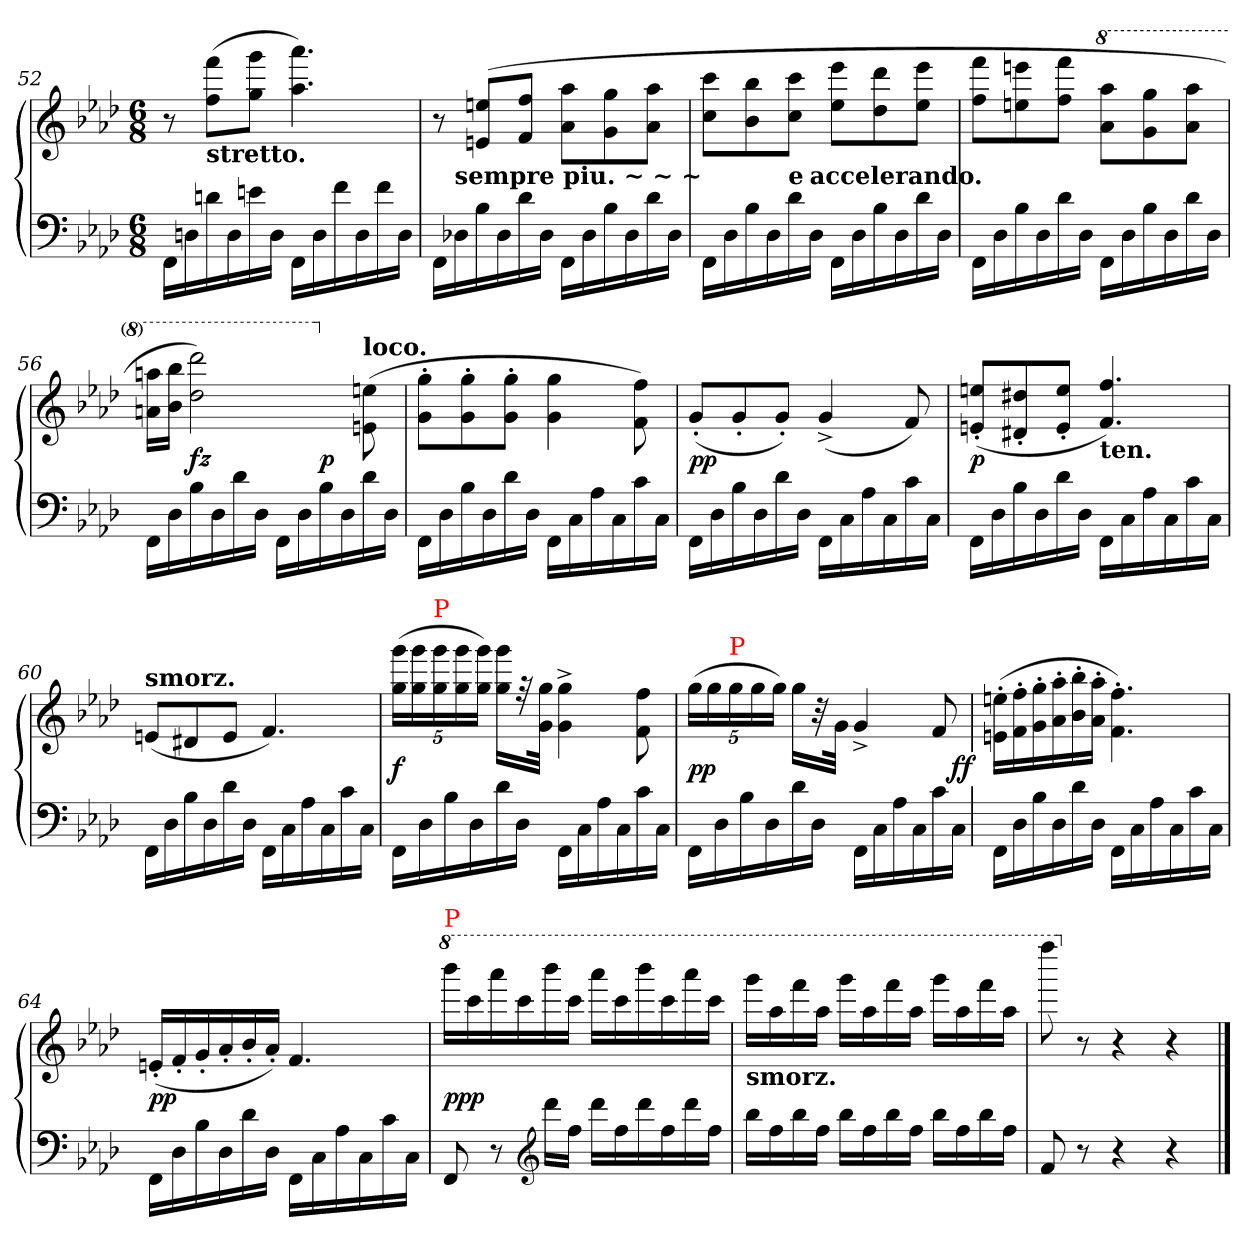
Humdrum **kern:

**kern	**kern	**dynam
*part1	*part1	*part1
*staff2	*staff1	*staff1/2
*clefF4	*clefG2	*
*k[b-e-a-d-]	*k[b-e-a-d-]	*
*f:	*f:	*
*M6/8	*M6/8	*
=52	=52	=52
16FFLL	8r	.
16Dn	.	.
!	!LO:TX:b:B:t=stretto.	!
16dn	(8fff\ 8ff\L	.
16D	.	.
16en	8ggg\ 8gg\J	.
16DJJ	.	.
16FFLL	4.aaa- 4.aa-)	.
16D	.	.
16f	.	.
16D	.	.
16f	.	.
16DJJ	.	.
=53	=53	=53
*	*^	*
16FFLL	8r	16ryy	.
!	!	!LO:TX:b:B:t=sempre piu. ~ ~ ~	!
16D-X	.	2ryy	.
16B-	(>8en/ 8een/L	.	.
16D-	.	.	.
16d-	8f/ 8ff/J	.	.
16D-JJ	.	.	.
16FFLL	8a- 8aa-L	.	.
16D-	.	.	.
16B-	8g 8gg	.	.
16D-	.	8.ryy	.
16d-	8a- 8aa-J	.	.
16D-JJ	.	.	.
=54	=54	=54	=54
!	!LO:TX:c:B:t=cres.	!	!
*	*v	*v	*
16FFLL	8cc 8cccL	.
16D-	.	.
16B-	8b- 8bb-	.
16D-	.	.
!LO:TX:a:B:t=e	!	!
16d-	8cc 8cccJ	.
!LO:TX:a:B:t=accelerando.	!	!
16D-JJ	.	.
16FFLL	8ee- 8eee-L	.
16D-	.	.
16B-	8dd- 8ddd-	.
16D-	.	.
16d-	8ee- 8eee-J	.
16D-JJ	.	.
=55	=55	=55
16FFLL	8ff 8fffL	.
16D-	.	.
16B-	8een 8eeen	.
16D-	.	.
16d-	8ff 8fffJ	.
16D-JJ	.	.
*	*8va	*
16FFLL	8aa- 8aaa-L	.
16D-	.	.
16B-	8gg 8ggg	.
16D-	.	.
16d-	8aa- 8aaa-J	.
16D-JJ	.	.
=56	=56	=56
*	*^	*
16FFLL	16aan 16aaanLL	2ryy	.
16D-	16bb- 16bbb-JJ	.	.
16B-	2ddd- 2dddd-)	.	fz
16D-	.	.	.
16d-	.	.	.
16D-JJ	.	.	.
16FFLL	.	.	.
16D-	.	.	.
16B-	.	4ryy	p
16D-	.	.	.
*	*X8va	*	*
!	!LO:TX:a:B:t=loco.	!	!
16d-	(8en\ 8een\	.	.
16D-JJ	.	.	.
=57	=57	=57	=57
!	!LO:TX:b:B:t=sotto voce.	!	!
*	*v	*v	*
16FFLL	8g'> 8gg'>L	.
16D-	.	.
16B-	8g'> 8gg'>	.
16D-	.	.
16d-	8g'> 8gg'>J	.
16D-JJ	.	.
16FFLL	4g 4gg	.
16C	.	.
16A-	.	.
16C	.	.
16c	8f 8ff)	.
16CJJ	.	.
=58	=58	=58
16FFLL	(<8g'L	pp
16D-	.	.
16B-	8g'	.
16D-	.	.
16d-	8g'J)	.
16D-JJ	.	.
16FFLL	(4g^	.
16C	.	.
16A-	.	.
16C	.	.
16c	8f)	.
16CJJ	.	.
=59	=59	=59
16FFLL	(>8een' 8en'L	p
16D-	.	.
16B-	8dd#X' 8d#X'	.
16D-	.	.
16d-	8e' 8ee'J	.
16D-JJ	.	.
!	!LO:TX:b:B:t=ten.	!
16FFLL	4.ff/ 4.f/)	.
16C	.	.
16A-	.	.
16C	.	.
16c	.	.
16CJJ	.	.
=60	=60	=60
!	!LO:TX:a:B:t=smorz.	!
16FFLL	(8enL	.
16D-	.	.
16B-	8d#X	.
16D-	.	.
16d-	8eJ	.
16D-JJ	.	.
16FFLL	4.f)	.
16C	.	.
16A-	.	.
16C	.	.
16c	.	.
16CJJ	.	.
=61	=61	=61
*	*Xbrackettup	*
16FFLL	(20gg 20gggLL	f
.	20gg 20ggg	.
16D-	.	.
!	!LO:TX:a:color=red:t=P	!
.	20gg 20ggg	.
16B-	.	.
.	20gg 20ggg	.
16D-	.	.
.	20gg 20gggJJ)	.
16d-	16gg 16gggLL	.
16D-JJ	32r	.
.	32g 32ggJJk	.
16FFLL	4g^< 4gg^<	.
16C	.	.
16A-	.	.
16C	.	.
16c	8f 8ff	.
16CJJ	.	.
=62	=62	=62
*	*^	*
16FFLL	(20ggLL	2ryy	pp
.	20gg	.	.
16D-	.	.	.
!	!LO:TX:a:color=red:t=P	!	!
.	20gg	.	.
16B-	.	.	.
.	20gg	.	.
16D-	.	.	.
.	20ggJJ)	.	.
16d-	16ggLL	.	.
16D-JJ	32r	.	.
.	32gJJk	.	.
16FFLL	4g^	.	.
16C	.	.	.
16A-	.	8.ryy	.
16C	.	.	.
16c	8f	.	.
16CJJ	.	16ryy	ff
=63	=63	=63	=63
!	!LO:TX:b:B:t=riten.	!	!
*	*v	*v	*
16FFLL	(16en' 16een'LL	.
16D-	16f' 16ff'	.
16B-	16g' 16gg'	.
16D-	16a-' 16aa-'	.
16d-	16b-' 16bb-'	.
16D-JJ	16a-' 16aa-'JJ	.
16FFLL	4.f'> 4.ff'>)	.
16C	.	.
16A-	.	.
16C	.	.
16c	.	.
16CJJ	.	.
=64	=64	=64
16FFLL	(16en'LL	pp
16D-	16f'	.
16B-	16g'	.
16D-	16a-'	.
16d-	16b-'	.
16D-JJ	16a-'JJ)	.
16FFLL	4.f	.
16C	.	.
16A-	.	.
16C	.	.
16c	.	.
16CJJ	.	.
=65	=65	=65
*	*8va	*
!	!LO:TX:a:color=red:t=P	!
8FF	16bbbb-LL	ppp
.	16cccc	.
8r	16aaaa-	.
.	16cccc	.
*clefG2	*	*
16ddd-LL	16bbbb-	.
16ffJJ	16ccccJJ	.
16ddd-LL	16aaaa-LL	.
16ff	16cccc	.
16ddd-	16bbbb-	.
16ff	16cccc	.
16ddd-	16aaaa-	.
16ffJJ	16ccccJJ	.
=66	=66	=66
!	!LO:TX:b:B:t=smorz.	!
16bb-LL	16ggggLL	.
16ff	16aaa-	.
16bb-	16ffff	.
16ffJJ	16aaa-JJ	.
16bb-LL	16ggggLL	.
16ff	16aaa-	.
16bb-	16ffff	.
16ffJJ	16aaa-JJ	.
16bb-LL	16ggggLL	.
16ff	16aaa-	.
16bb-	16ffff	.
16ffJJ	16aaa-JJ	.
=67	=67	=67
8f	8fffff	.
*	*X8va	*
8r	8r	.
4r	4r	.
4r	4r	.
==	==	==
*-	*-	*-
